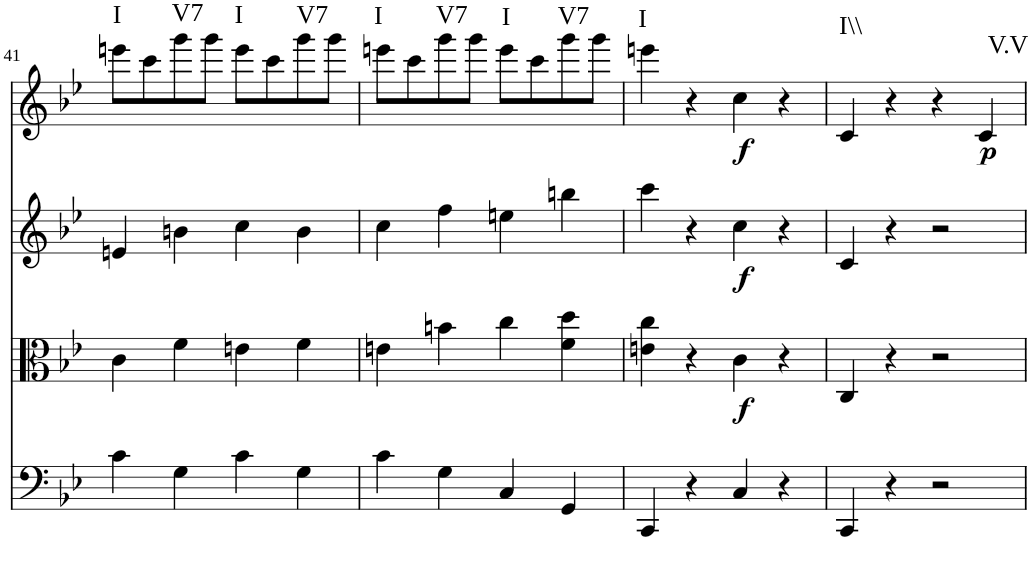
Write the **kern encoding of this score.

**kern	**kern	**dynam	**kern	**dynam	**kern	**dynam	**harte
*part4	*part3	*part3	*part2	*part2	*part1	*part1	*part1
*staff4	*staff3	*staff3	*staff2	*staff2	*staff1	*staff1	*
*I"Violoncello	*I"Viola	*	*I"Violin II	*	*I"Violin I	*	*
*I'Vc	*I'Vla	*	*I'Vln	*	*I'Vln	*	*
!!LO:PB:g=z
*clefF4	*clefC3	*	*clefG2	*	*clefG2	*	*
*k[b-e-]	*k[b-e-]	*	*k[b-e-]	*	*k[b-e-]	*	*
*B-:	*B-:	*	*B-:	*	*B-:	*	*
*M2/2	*M2/2	*	*M2/2	*	*M2/2	*	*
=41	=41	=41	=41	=41	=41	=41	=41
!	!	!	!	!	!	!	!LO:H:kt=I
4c\	4c\	.	4en/	.	8eeen\L	.	N
.	.	.	.	.	8ccc\	.	.
!	!	!	!	!	!	!	!LO:H:kt=V7
4G\	4f\	.	4bn\	.	8ggg\	.	N
.	.	.	.	.	8ggg\J	.	.
!	!	!	!	!	!	!	!LO:H:kt=I
4c\	4en\	.	4cc\	.	8eee\L	.	N
.	.	.	.	.	8ccc\	.	.
!	!	!	!	!	!	!	!LO:H:kt=V7
4G\	4f\	.	4b\	.	8ggg\	.	N
.	.	.	.	.	8ggg\J	.	.
=42	=42	=42	=42	=42	=42	=42	=42
!	!	!	!	!	!	!	!LO:H:kt=I
4c\	4en\	.	4cc\	.	8eeen\L	.	N
.	.	.	.	.	8ccc\	.	.
!	!	!	!	!	!	!	!LO:H:kt=V7
4G\	4bn\	.	4ff\	.	8ggg\	.	N
.	.	.	.	.	8ggg\J	.	.
!	!	!	!	!	!	!	!LO:H:kt=I
4C/	4cc\	.	4een\	.	8eee\L	.	N
.	.	.	.	.	8ccc\	.	.
!	!	!	!	!	!	!	!LO:H:kt=V7
4GG/	4f\ 4dd\	.	4bbn\	.	8ggg\	.	N
.	.	.	.	.	8ggg\J	.	.
=43	=43	=43	=43	=43	=43	=43	=43
!	!	!	!	!	!	!	!LO:H:kt=I
4CC/	4en\ 4cc\	.	4ccc\	.	4eeen\	.	N
4r	4r	.	4r	.	4r	.	.
!	!	!LO:DY:b	!	!LO:DY:b	!	!LO:DY:b	!
4C/	4c\	f	4cc\	f	4cc\	f	.
4r	4r	.	4r	.	4r	.	.
=44	=44	=44	=44	=44	=44	=44	=44
!	!	!	!	!	!	!	!LO:H:kt=I\\
4CC/	4C/	.	4c/	.	4c/	.	N
4r	4r	.	4r	.	4r	.	.
2r	2r	.	2r	.	4r	.	.
!	!	!	!	!	!	!LO:DY:b	!LO:H:kt=V.V
.	.	.	.	.	4c/	p	N
=	=	=	=	=	=	=	=
*-	*-	*-	*-	*-	*-	*-	*-
